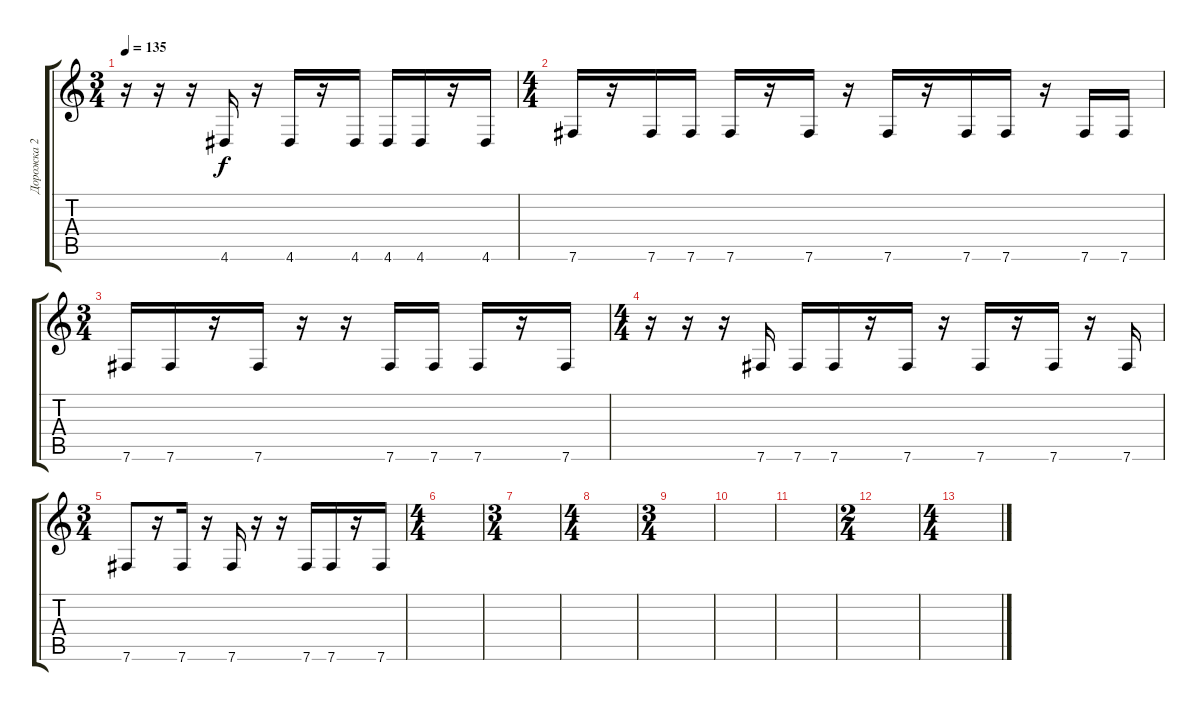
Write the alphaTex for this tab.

\track ("Дорожка 2" "Дорожка 2") {instrument distortionguitar}
\staff {score tabs}
\tuning (Db4 Ab3 E3 B2 Gb2 B1) {hide}
\ts (3 4)
\tempo 135
\clef g2
\ks c
r.16{dy f} r.16 r.16 4.6.16 r.16 4.6.16 r.16 4.6.16 4.6.16 4.6.16 r.16 4.6.16 |
\ts (4 4)
7.6.16 r.16 7.6.16 7.6.16 7.6.16 r.16 7.6.16 r.16 7.6.16 r.16 7.6.16 7.6.16 r.16 7.6.16 7.6.16 |
\ts (3 4)
7.6.16 7.6.16 r.16 7.6.16 r.16 r.16 7.6.16 7.6.16 7.6.16 r.16 7.6.16 |
\ts (4 4)
r.16 r.16 r.16 7.6.16 7.6.16 7.6.16 r.16 7.6.16 r.16 7.6.16 r.16 7.6.16 r.16 7.6.16 |
\ts (3 4)
7.6.8 r.16 7.6.16 r.16 7.6.16 r.16 r.16 7.6.16 7.6.16 r.16 7.6.16 |
\ts (4 4)
|
\ts (3 4)
|
\ts (4 4)
|
\ts (3 4)
|
|
|
\ts (2 4)
|
\ts (4 4)
